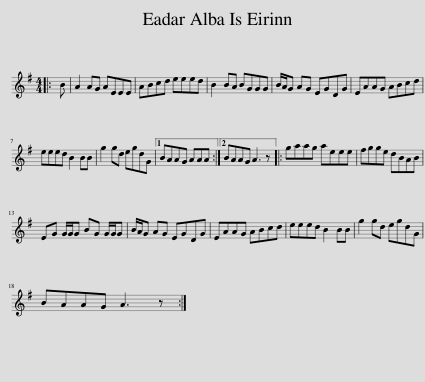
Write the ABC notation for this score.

X:1
L:1/8
M:4/4
I:linebreak $
K:G
V:1 treble
V:1
|: B | A2 AG AEEE | ABcd eeed | B2 BA BGGG | B/A/G AG EGDG | %5
 EAAG ABcd |$ eeed B2 BB | g2 gd egdG |1 BAAG AAA :|2 BAAG A3 z |: %10
 gaag aeee | fgge dBAB |$ EG G/G/G BG G/G/G | B/A/G AG EGDG | EAAG ABcd | %15
 eeed B2 BB | g2 gd egdG |$ BAAG A3 z :| %18
